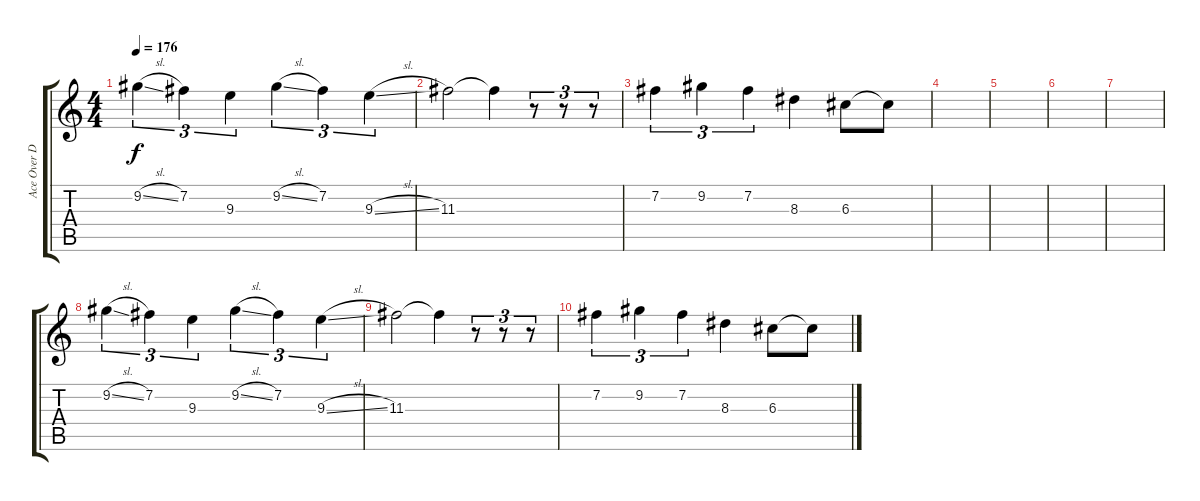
\track ("Ace Over Dub" "Ace Over D") {instrument overdrivenguitar}
\staff {score tabs}
\tuning (E4 B3 G3 D3 A2 E2) {hide}
\ts (4 4)
\tempo 176
\clef g2
\ks c
9.2{sl}.4{tu (3 2) dy f} 7.2.4{tu (3 2)} 9.3.4{tu (3 2)} 9.2{sl}.4{tu (3 2)} 7.2.4{tu (3 2)} 9.3{sl}.4{tu (3 2)} |
11.3.2 11.3{t}.4 r.8{tu (3 2)} r.8{tu (3 2)} r.8{tu (3 2)} |
7.2.4{tu (3 2)} 9.2.4{tu (3 2)} 7.2.4{tu (3 2)} 8.3.4 6.3.8 6.3{t}.8 |
|
|
|
|
9.2{sl}.4{tu (3 2)} 7.2.4{tu (3 2)} 9.3.4{tu (3 2)} 9.2{sl}.4{tu (3 2)} 7.2.4{tu (3 2)} 9.3{sl}.4{tu (3 2)} |
11.3.2 11.3{t}.4 r.8{tu (3 2)} r.8{tu (3 2)} r.8{tu (3 2)} |
7.2.4{tu (3 2)} 9.2.4{tu (3 2)} 7.2.4{tu (3 2)} 8.3.4 6.3.8 6.3{t}.8
